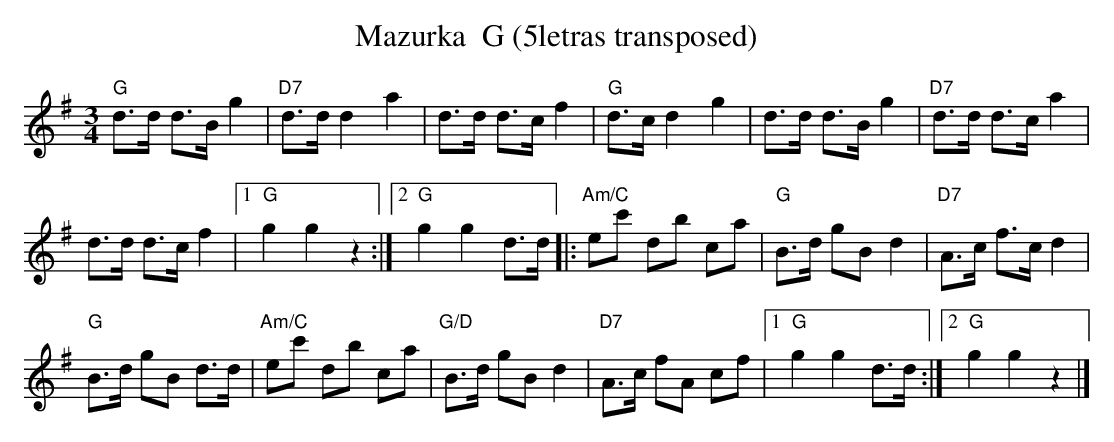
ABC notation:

X:1
T:Mazurka  G (5letras transposed)
M:3/4
L:1/8
K:G transpose=3 %%MIDI gchordon
"G"d>d d>Bg2 | "D7"d>dd2a2 | d>d d>cf2 | "G"d>cd2g2 | d>d d>Bg2 | "D7"d>d d>ca2 |
d>d d>cf2 |1 "G"g2g2z2 :|2 "G"g2g2d>d |: "Am/C"ec' db ca | "G"B>d gBd2 | "D7"A>c f>cd2 |
"G"B>d gB d>d | "Am/C"ec' db ca | "G/D"B>d gBd2 | "D7"A>c fA cf |1 "G"g2g2d>d :|2 "G"g2g2z2 |]
